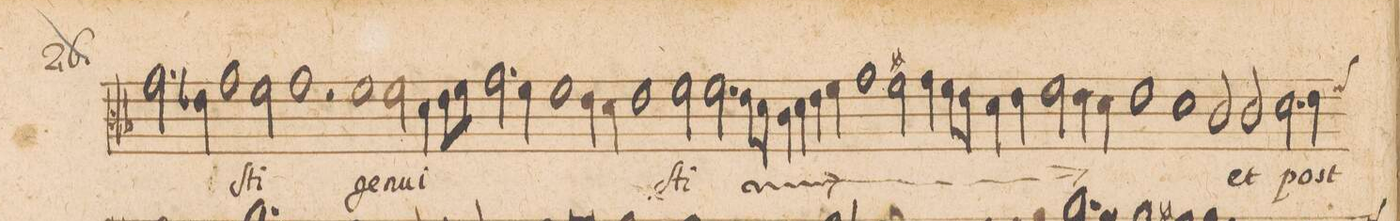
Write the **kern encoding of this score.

**kern	**text
*I"CANTVS.	*
*clefC3	*
*k[b-]	*
*met(C|)	*
*M2/1	*
2.g\	.
=88-	=88-
4e-X\	.
1g	.
2f\	-ſti
=89-	=89-
1g	.
2rf	.
1f\	ge-
=90-	=90-
2f\	-nu-
4d\	-i-
8eny\L	.
8f\J	.
2.g\	.
=91-	=91-
4f\	.
1f	.
4e\	.
4d\	.
=92-	=92-
1e	.
2f\	-ſti
*	*ij
2.f\	ge-
=93-	=93-
8e\L	-nu-
8d\J	.
4c\	-i-
4d\	.
4e\	.
4f\	.
1g\	.
=94-	=94-
2f#X\	.
4g\	.
8fny\L	.
8e\J	.
4d\	.
4e\	.
=95-	=95-
2f\	.
4e\	.
4d\	.
1e	.
=96-	=96-
1d	.
2c/	-ſti
*	*Xij
2c/	et
=97-	=97-
2.d\	post
*custos:f	*
4e\	.
*-	*-
